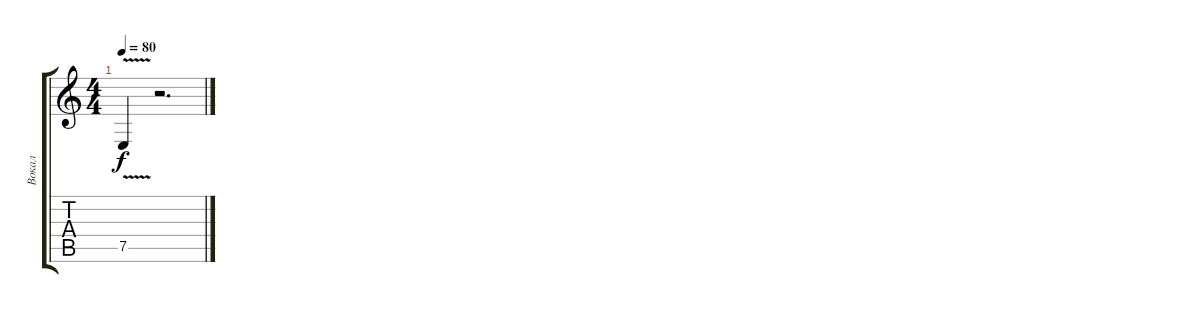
\track ("Вокал" "Вокал") {instrument baritonesax}
\staff {score tabs}
\tuning (E4 B3 G3 D3 A2 E2) {hide}
\ts (4 4)
\tempo 80
\clef g2
\ks c
7.5{v t}.4{dy f} r.2{d}
